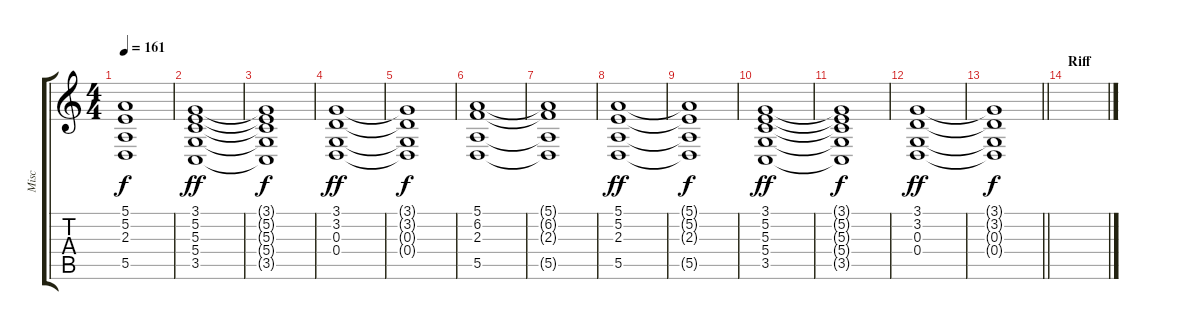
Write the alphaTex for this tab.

\track ("Misc" "Misc") {instrument synthstrings2}
\staff {score tabs}
\tuning (E4 B3 G3 D3 A2 E2) {hide}
\ts (4 4)
\tempo 161
\clef g2
\ks c
(5.1{t} 5.2{t} 2.3{t} 5.5{t}).1{dy f} |
(3.1 5.2 5.3 5.4 3.5).1{dy ff} |
(3.1{t} 5.2{t} 5.3{t} 5.4{t} 3.5{t}).1{dy f} |
(3.1 3.2 0.3 0.4).1{dy ff} |
(3.1{t} 3.2{t} 0.3{t} 0.4{t}).1{dy f} |
(5.1 6.2 2.3 5.5).1 |
(5.1{t} 6.2{t} 2.3{t} 5.5{t}).1 |
(5.1 5.2 2.3 5.5).1{dy ff} |
(5.1{t} 5.2{t} 2.3{t} 5.5{t}).1{dy f} |
(3.1 5.2 5.3 5.4 3.5).1{dy ff} |
(3.1{t} 5.2{t} 5.3{t} 5.4{t} 3.5{t}).1{dy f} |
(3.1 3.2 0.3 0.4).1{dy ff} |
\barLineRight lightlight
(3.1{t} 3.2{t} 0.3{t} 0.4{t}).1{dy f} |
\section ("" "Riff")
